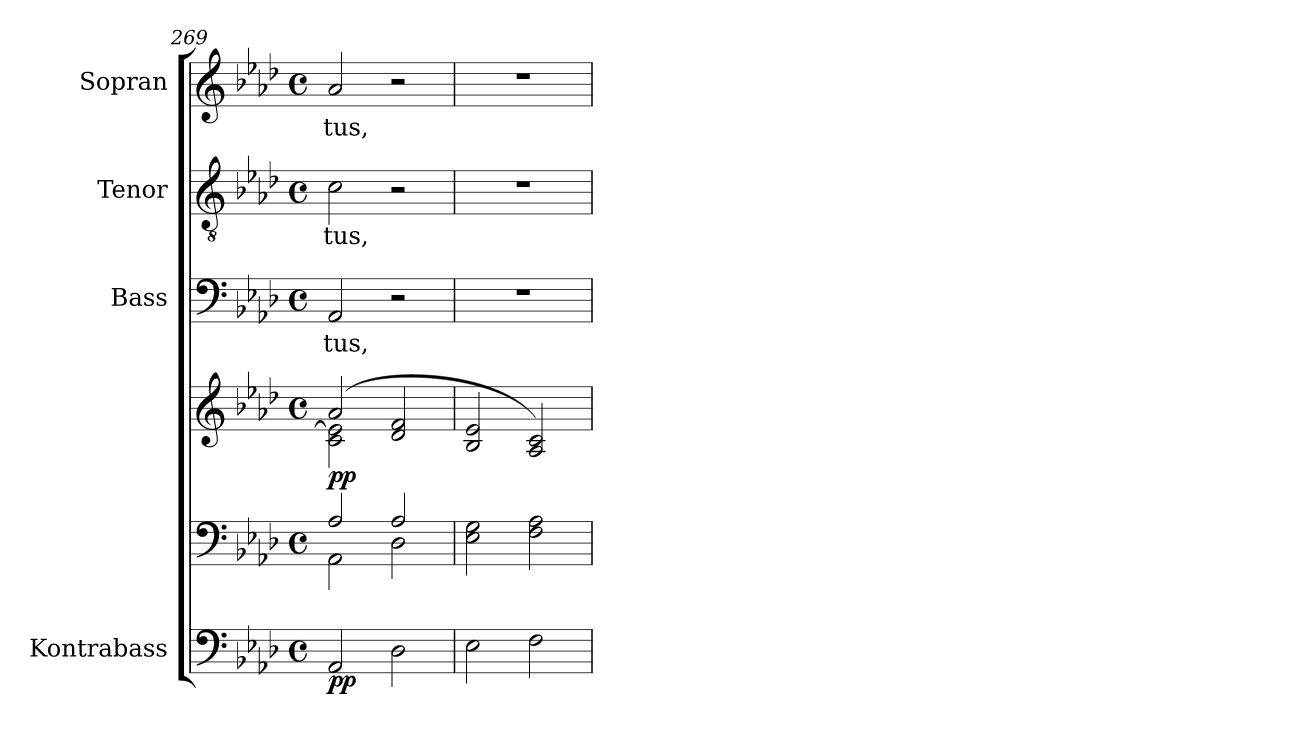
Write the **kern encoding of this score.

**kern	**dynam	**kern	**kern	**dynam	**kern	**text	**kern	**text	**kern	**text
*part5	*part5	*part4	*part4	*part4	*part3	*part3	*part2	*part2	*part1	*part1
*staff6	*staff6	*staff5	*staff4	*staff4/5	*staff3	*staff3	*staff2	*staff2	*staff1	*staff1
*I"Kontrabass	*	*	*	*	*I"Bass	*	*I"Tenor	*	*I"Sopran	*
*I'Kb.	*	*	*	*	*I'B.	*	*I'T.	*	*I'S.	*
*clefF4	*	*clefF4	*clefG2	*	*clefF4	*	*clefGv2	*	*clefG2	*
*ITrd7c12	*	*	*	*	*	*	*	*	*	*
*k[b-e-a-d-]	*	*k[b-e-a-d-]	*k[b-e-a-d-]	*	*k[b-e-a-d-]	*	*k[b-e-a-d-]	*	*k[b-e-a-d-]	*
*A-:	*	*A-:	*A-:	*	*A-:	*	*A-:	*	*A-:	*
*M4/4	*	*M4/4	*M4/4	*	*M4/4	*	*M4/4	*	*M4/4	*
*met(c)	*	*met(c)	*met(c)	*	*met(c)	*	*met(c)	*	*met(c)	*
=269	=269	=269	=269	=269	=269	=269	=269	=269	=269	=269
*	*	*^	*^	*	*	*	*	*	*	*
!	!LO:DY:b	!	!	!	!	!LO:DY:b	!	!LO:LY:b	!	!LO:LY:b	!	!LO:LY:b
2AAA-/	pp	2A-/	2AA-\	(2a-/	2c\ 2e-\]	pp	2AA-/	-tus,	2c\	-tus,	2a-/	-tus,
2DD-\	.	2A-/	2D-\	2d-/ 2f/	2ryy	.	2r	.	2r	.	2r	.
*	*	*v	*v	*	*	*	*	*	*	*	*	*
*	*	*	*v	*v	*	*	*	*	*	*	*
!!LO:LB:g=z
=270	=270	=270	=270	=270	=270	=270	=270	=270	=270	=270
2EE-\	.	2E-\ 2G\	2B-/ 2e-/	.	1r	.	1r	.	1r	.
2FF\	.	2F\ 2A-\	2A-/ 2c/)	.	.	.	.	.	.	.
=	=	=	=	=	=	=	=	=	=	=
*-	*-	*-	*-	*-	*-	*-	*-	*-	*-	*-
